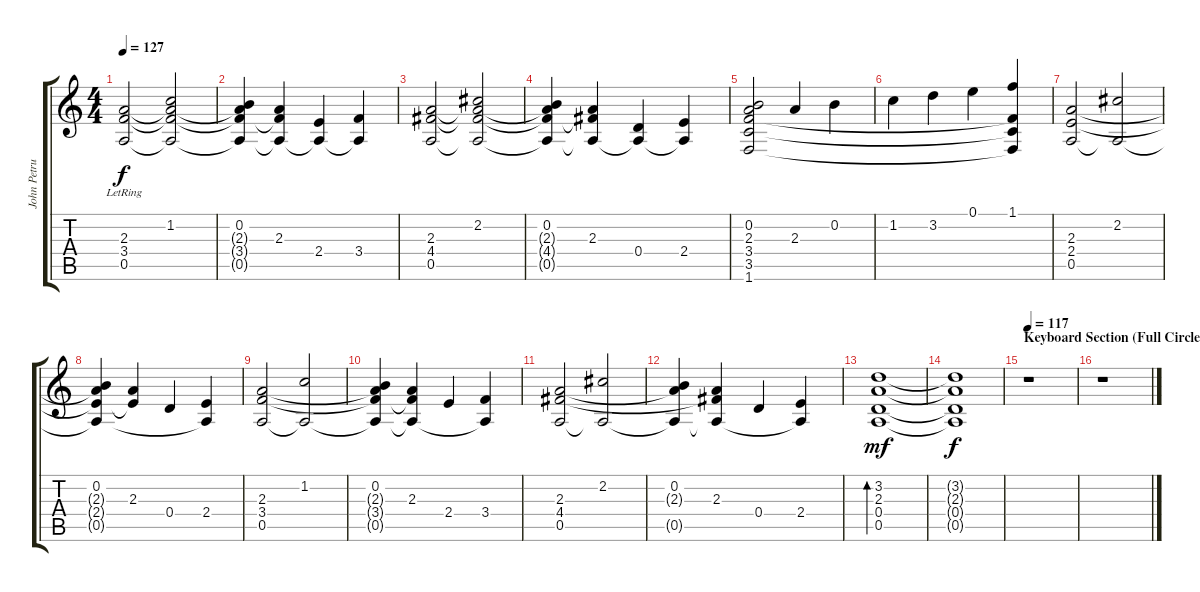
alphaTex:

\track ("John Petrucci" "John Petru") {instrument distortionguitar}
\staff {score tabs}
\tuning (E4 B3 G3 D3 A2 E2) {hide}
\ts (4 4)
\tempo 127
\clef g2
\ks c
(2.3{lr} 3.4{lr} 0.5{lr}).2{dy f} (1.2 2.3{t} 3.4{t} 0.5{t}).2 |
(0.2 2.3{t} 3.4{t} 0.5{t}).4 (2.3 3.4{t} 0.5{t}).4 (2.4 0.5{t}).4 (3.4 0.5{t}).4 |
(2.3 4.4 0.5).2 (2.2 2.3{t} 4.4{t} 0.5{t}).2 |
(0.2 2.3{t} 4.4{t} 0.5{t}).4 (2.3 4.4{t} 0.5{t}).4 (0.4 0.5{t}).4 (2.4 0.5{t}).4 |
(0.2 2.3 3.4 3.5 1.6).2 2.3.4 0.2.4 |
1.2.4 3.2.4 0.1.4 (1.1 3.4{t} 3.5{t} 1.6{t}).4 |
(2.3 2.4 0.5).2 (2.2 0.5{t}).2 |
(0.2 2.3{t} 2.4{t} 0.5{t}).4 (2.3 2.4{t}).4 0.4.4 (2.4 0.5{t}).4 |
(2.3 3.4 0.5).2 (1.2 0.5{t}).2 |
(0.2 2.3{t} 3.4{t} 0.5{t}).4 (2.3 3.4{t} 0.5{t}).4 2.4.4 (3.4 0.5{t}).4 |
(2.3 4.4 0.5).2 (2.2 0.5{t}).2 |
(0.2 2.3{t} 0.5{t}).4 (2.3 4.4{t} 0.5{t}).4 0.4.4 (2.4 0.5{t}).4 |
(3.2 2.3 0.4 0.5).1{bd 120 dy mf} |
(3.2{t} 2.3{t} 0.4{t} 0.5{t}).1{dy f} |
\section ("" "Keyboard Section (Full Circle)")
\tempo 117
r.1 |
r.1
